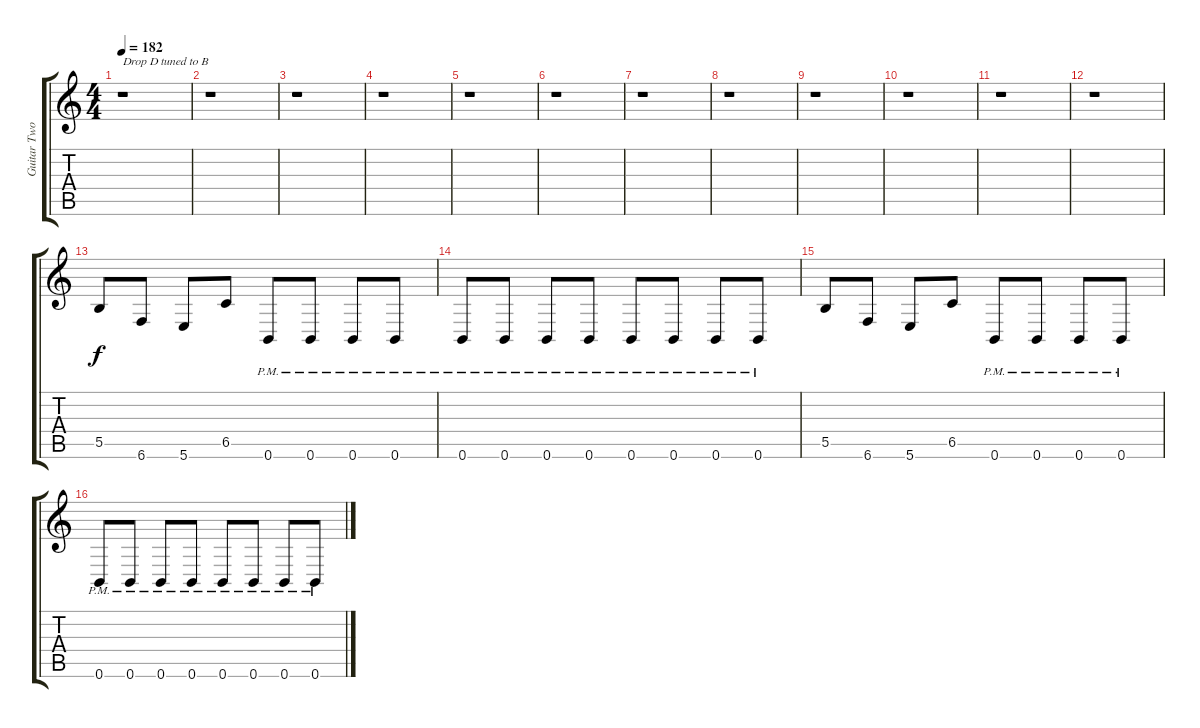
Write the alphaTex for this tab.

\track ("Guitar Two" "Guitar Two") {instrument distortionguitar}
\staff {score tabs}
\tuning (Db4 Ab3 E3 B2 Gb2 B1) {hide}
\ts (4 4)
\tempo 182
\clef g2
\ks c
r.1{txt "Drop D tuned to B" dy f instrument distortionguitar} |
r.1 |
r.1 |
r.1 |
r.1 |
r.1 |
r.1 |
r.1 |
r.1 |
r.1 |
r.1 |
r.1 |
5.5.8 6.6.8 5.6.8 6.5.8 0.6{pm}.8 0.6{pm}.8 0.6{pm}.8 0.6{pm}.8 |
0.6{pm}.8 0.6{pm}.8 0.6{pm}.8 0.6{pm}.8 0.6{pm}.8 0.6{pm}.8 0.6{pm}.8 0.6{pm}.8 |
5.5.8 6.6.8 5.6.8 6.5.8 0.6{pm}.8 0.6{pm}.8 0.6{pm}.8 0.6{pm}.8 |
0.6{pm}.8 0.6{pm}.8 0.6{pm}.8 0.6{pm}.8 0.6{pm}.8 0.6{pm}.8 0.6{pm}.8 0.6{pm}.8
